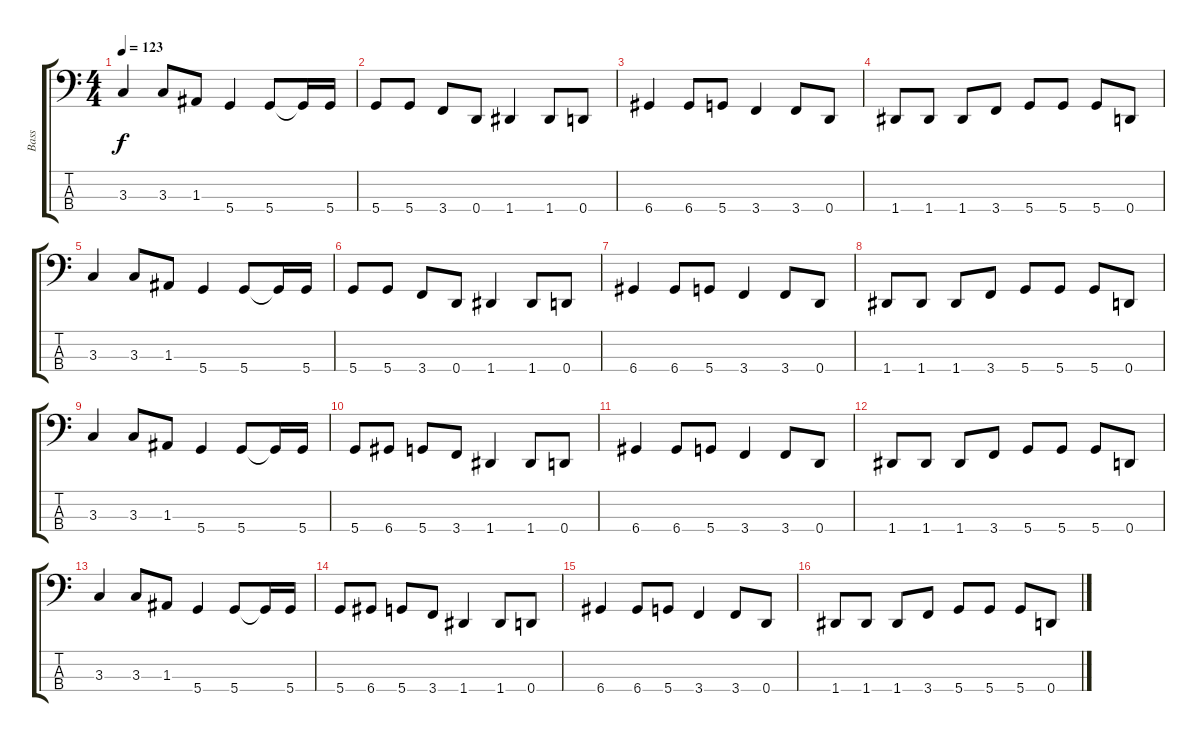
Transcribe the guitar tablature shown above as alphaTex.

\track ("Bass" "Bass") {instrument electricbassfinger}
\staff {score tabs}
\tuning (G2 D2 A1 D1) {hide}
\ts (4 4)
\tempo 123
\clef f4
\ks c
3.3.4{dy f} 3.3.8 1.3.8 5.4.4 5.4.8 5.4{t}.16 5.4.16 |
5.4.8 5.4.8 3.4.8 0.4.8 1.4.4 1.4.8 0.4.8 |
6.4.4 6.4.8 5.4.8 3.4.4 3.4.8 0.4.8 |
1.4.8 1.4.8 1.4.8 3.4.8 5.4.8 5.4.8 5.4.8 0.4.8 |
3.3.4 3.3.8 1.3.8 5.4.4 5.4.8 5.4{t}.16 5.4.16 |
5.4.8 5.4.8 3.4.8 0.4.8 1.4.4 1.4.8 0.4.8 |
6.4.4 6.4.8 5.4.8 3.4.4 3.4.8 0.4.8 |
1.4.8 1.4.8 1.4.8 3.4.8 5.4.8 5.4.8 5.4.8 0.4.8 |
3.3.4 3.3.8 1.3.8 5.4.4 5.4.8 5.4{t}.16 5.4.16 |
5.4.8 6.4.8 5.4.8 3.4.8 1.4.4 1.4.8 0.4.8 |
6.4.4 6.4.8 5.4.8 3.4.4 3.4.8 0.4.8 |
1.4.8 1.4.8 1.4.8 3.4.8 5.4.8 5.4.8 5.4.8 0.4.8 |
3.3.4 3.3.8 1.3.8 5.4.4 5.4.8 5.4{t}.16 5.4.16 |
5.4.8 6.4.8 5.4.8 3.4.8 1.4.4 1.4.8 0.4.8 |
6.4.4 6.4.8 5.4.8 3.4.4 3.4.8 0.4.8 |
1.4.8 1.4.8 1.4.8 3.4.8 5.4.8 5.4.8 5.4.8 0.4.8
